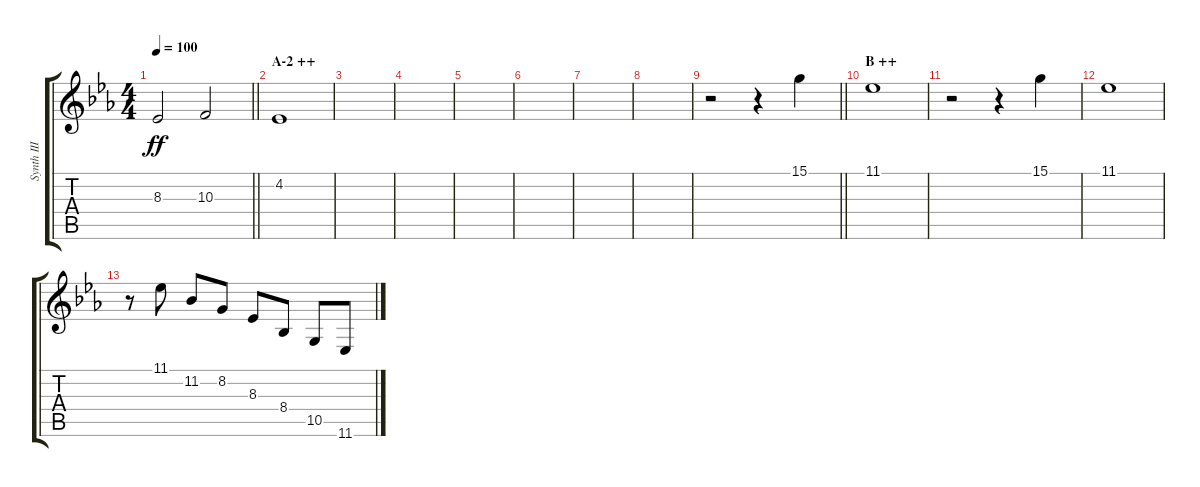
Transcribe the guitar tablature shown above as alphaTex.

\track ("Synth III (Kotobuki Tsumugi)" "Synth III ") {instrument musicbox}
\staff {score tabs}
\tuning (E4 B3 G3 D3 A2 E2) {hide}
\ts (4 4)
\tempo 100
\clef g2
\barLineRight lightlight
\ks eb
8.3.2{dy ff} 10.3.2 |
\section ("" "A-2 ++")
4.2.1 |
|
|
|
|
|
|
\barLineRight lightlight
r.2 r.4 15.1.4 |
\section ("" "B ++")
11.1.1 |
r.2 r.4 15.1.4 |
11.1.1 |
r.8 11.1.8 11.2.8 8.2.8 8.3.8 8.4.8 10.5.8 11.6.8
